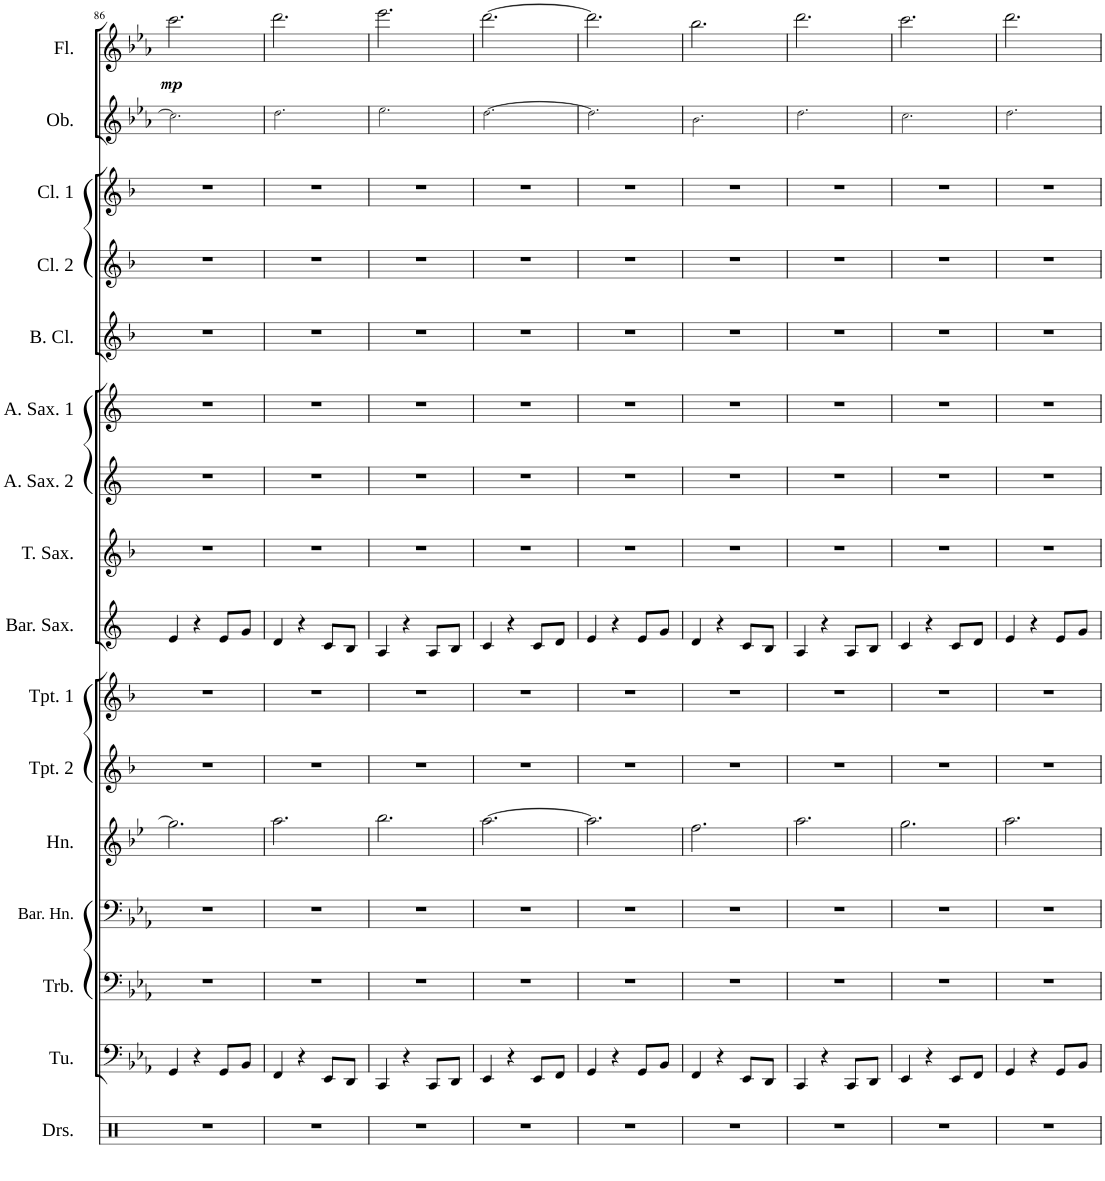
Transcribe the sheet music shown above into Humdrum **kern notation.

**kern	**kern	**kern	**kern	**kern	**kern	**kern	**kern	**kern	**kern	**kern	**kern	**kern	**kern	**kern	**kern	**dynam
*part16	*part15	*part14	*part13	*part12	*part11	*part10	*part9	*part8	*part7	*part6	*part5	*part4	*part3	*part2	*part1	*part1
*staff16	*staff15	*staff14	*staff13	*staff12	*staff11	*staff10	*staff9	*staff8	*staff7	*staff6	*staff5	*staff4	*staff3	*staff2	*staff1	*staff1
*I"Drumset	*I"Tuba	*I"Trombone	*I"Baritone Horn	*I"Horn	*I"Trumpet 2	*I"Trumpet 1	*I"Baritone Saxophone	*I"Tenor Saxophone	*I"Alto Saxophone 2	*I"Alto Saxophone 1	*I"Bass Clarinet	*I"Clarinet 2	*I"Clarinet 1	*I"Oboe	*I"Flute	*
*I'Drs.	*I'Tu.	*I'Trb.	*I'Bar. Hn.	*I'Hn.	*I'Tpt. 2	*I'Tpt. 1	*I'Bar. Sax.	*I'T. Sax.	*I'A. Sax. 2	*I'A. Sax. 1	*I'B. Cl.	*I'Cl. 2	*I'Cl. 1	*I'Ob.	*I'Fl.	*
!!LO:PB:g=z
*clefX	*clefF4	*clefF4	*clefF4	*clefG2	*clefG2	*clefG2	*clefG2	*clefG2	*clefG2	*clefG2	*clefG2	*clefG2	*clefG2	*clefG2	*clefG2	*
*	*	*	*Trd4c7	*Trd4c7	*Trd1c2	*Trd1c2	*Trd12c21	*Trd8c14	*Trd5c9	*Trd5c9	*Trd8c14	*Trd1c2	*Trd1c2	*	*	*
*k[]	*k[b-e-a-]	*k[b-e-a-]	*k[b-e-a-]	*k[b-e-]	*k[b-]	*k[b-]	*k[]	*k[b-]	*k[]	*k[]	*k[b-]	*k[b-]	*k[b-]	*k[b-e-a-]	*k[b-e-a-]	*
*M3/4	*M3/4	*M3/4	*M3/4	*M3/4	*M3/4	*M3/4	*M3/4	*M3/4	*M3/4	*M3/4	*M3/4	*M3/4	*M3/4	*M3/4	*M3/4	*
=86	=86	=86	=86	=86	=86	=86	=86	=86	=86	=86	=86	=86	=86	=86	=86	=86
!	!	!	!	!	!	!	!	!	!	!	!	!	!	!	!	!LO:DY:b
2.r	4GG/	2.r	2.r	2.gg\]	2.r	2.r	4e/	2.r	2.r	2.r	2.r	2.r	2.r	2.cc!\]	2.ccc\	mp
.	4r	.	.	.	.	.	4r	.	.	.	.	.	.	.	.	.
.	8GG/L	.	.	.	.	.	8e/L	.	.	.	.	.	.	.	.	.
.	8BB-/J	.	.	.	.	.	8g/J	.	.	.	.	.	.	.	.	.
=87	=87	=87	=87	=87	=87	=87	=87	=87	=87	=87	=87	=87	=87	=87	=87	=87
2.r	4FF/	2.r	2.r	2.aa\	2.r	2.r	4d/	2.r	2.r	2.r	2.r	2.r	2.r	2.dd!\	2.ddd\	.
.	4r	.	.	.	.	.	4r	.	.	.	.	.	.	.	.	.
.	8EE-/L	.	.	.	.	.	8c/L	.	.	.	.	.	.	.	.	.
.	8DD/J	.	.	.	.	.	8B/J	.	.	.	.	.	.	.	.	.
=88	=88	=88	=88	=88	=88	=88	=88	=88	=88	=88	=88	=88	=88	=88	=88	=88
2.r	4CC/	2.r	2.r	2.bb-\	2.r	2.r	4A/	2.r	2.r	2.r	2.r	2.r	2.r	2.ee-!\	2.eee-\	.
.	4r	.	.	.	.	.	4r	.	.	.	.	.	.	.	.	.
.	8CC/L	.	.	.	.	.	8A/L	.	.	.	.	.	.	.	.	.
.	8DD/J	.	.	.	.	.	8B/J	.	.	.	.	.	.	.	.	.
=89	=89	=89	=89	=89	=89	=89	=89	=89	=89	=89	=89	=89	=89	=89	=89	=89
2.r	4EE-/	2.r	2.r	[2.aa\	2.r	2.r	4c/	2.r	2.r	2.r	2.r	2.r	2.r	[2.dd!\	[2.ddd\	.
.	4r	.	.	.	.	.	4r	.	.	.	.	.	.	.	.	.
.	8EE-/L	.	.	.	.	.	8c/L	.	.	.	.	.	.	.	.	.
.	8FF/J	.	.	.	.	.	8d/J	.	.	.	.	.	.	.	.	.
=90	=90	=90	=90	=90	=90	=90	=90	=90	=90	=90	=90	=90	=90	=90	=90	=90
2.r	4GG/	2.r	2.r	2.aa\]	2.r	2.r	4e/	2.r	2.r	2.r	2.r	2.r	2.r	2.dd!\]	2.ddd\]	.
.	4r	.	.	.	.	.	4r	.	.	.	.	.	.	.	.	.
.	8GG/L	.	.	.	.	.	8e/L	.	.	.	.	.	.	.	.	.
.	8BB-/J	.	.	.	.	.	8g/J	.	.	.	.	.	.	.	.	.
=91	=91	=91	=91	=91	=91	=91	=91	=91	=91	=91	=91	=91	=91	=91	=91	=91
2.r	4FF/	2.r	2.r	2.ff\	2.r	2.r	4d/	2.r	2.r	2.r	2.r	2.r	2.r	2.b-!\	2.bb-\	.
.	4r	.	.	.	.	.	4r	.	.	.	.	.	.	.	.	.
.	8EE-/L	.	.	.	.	.	8c/L	.	.	.	.	.	.	.	.	.
.	8DD/J	.	.	.	.	.	8B/J	.	.	.	.	.	.	.	.	.
=92	=92	=92	=92	=92	=92	=92	=92	=92	=92	=92	=92	=92	=92	=92	=92	=92
2.r	4CC/	2.r	2.r	2.aa\	2.r	2.r	4A/	2.r	2.r	2.r	2.r	2.r	2.r	2.dd!\	2.ddd\	.
.	4r	.	.	.	.	.	4r	.	.	.	.	.	.	.	.	.
.	8CC/L	.	.	.	.	.	8A/L	.	.	.	.	.	.	.	.	.
.	8DD/J	.	.	.	.	.	8B/J	.	.	.	.	.	.	.	.	.
=93	=93	=93	=93	=93	=93	=93	=93	=93	=93	=93	=93	=93	=93	=93	=93	=93
2.r	4EE-/	2.r	2.r	2.gg\	2.r	2.r	4c/	2.r	2.r	2.r	2.r	2.r	2.r	2.cc!\	2.ccc\	.
.	4r	.	.	.	.	.	4r	.	.	.	.	.	.	.	.	.
.	8EE-/L	.	.	.	.	.	8c/L	.	.	.	.	.	.	.	.	.
.	8FF/J	.	.	.	.	.	8d/J	.	.	.	.	.	.	.	.	.
=94	=94	=94	=94	=94	=94	=94	=94	=94	=94	=94	=94	=94	=94	=94	=94	=94
2.r	4GG/	2.r	2.r	2.aa\	2.r	2.r	4e/	2.r	2.r	2.r	2.r	2.r	2.r	2.dd!\	2.ddd\	.
.	4r	.	.	.	.	.	4r	.	.	.	.	.	.	.	.	.
.	8GG/L	.	.	.	.	.	8e/L	.	.	.	.	.	.	.	.	.
.	8BB-/J	.	.	.	.	.	8g/J	.	.	.	.	.	.	.	.	.
=	=	=	=	=	=	=	=	=	=	=	=	=	=	=	=	=
*-	*-	*-	*-	*-	*-	*-	*-	*-	*-	*-	*-	*-	*-	*-	*-	*-
